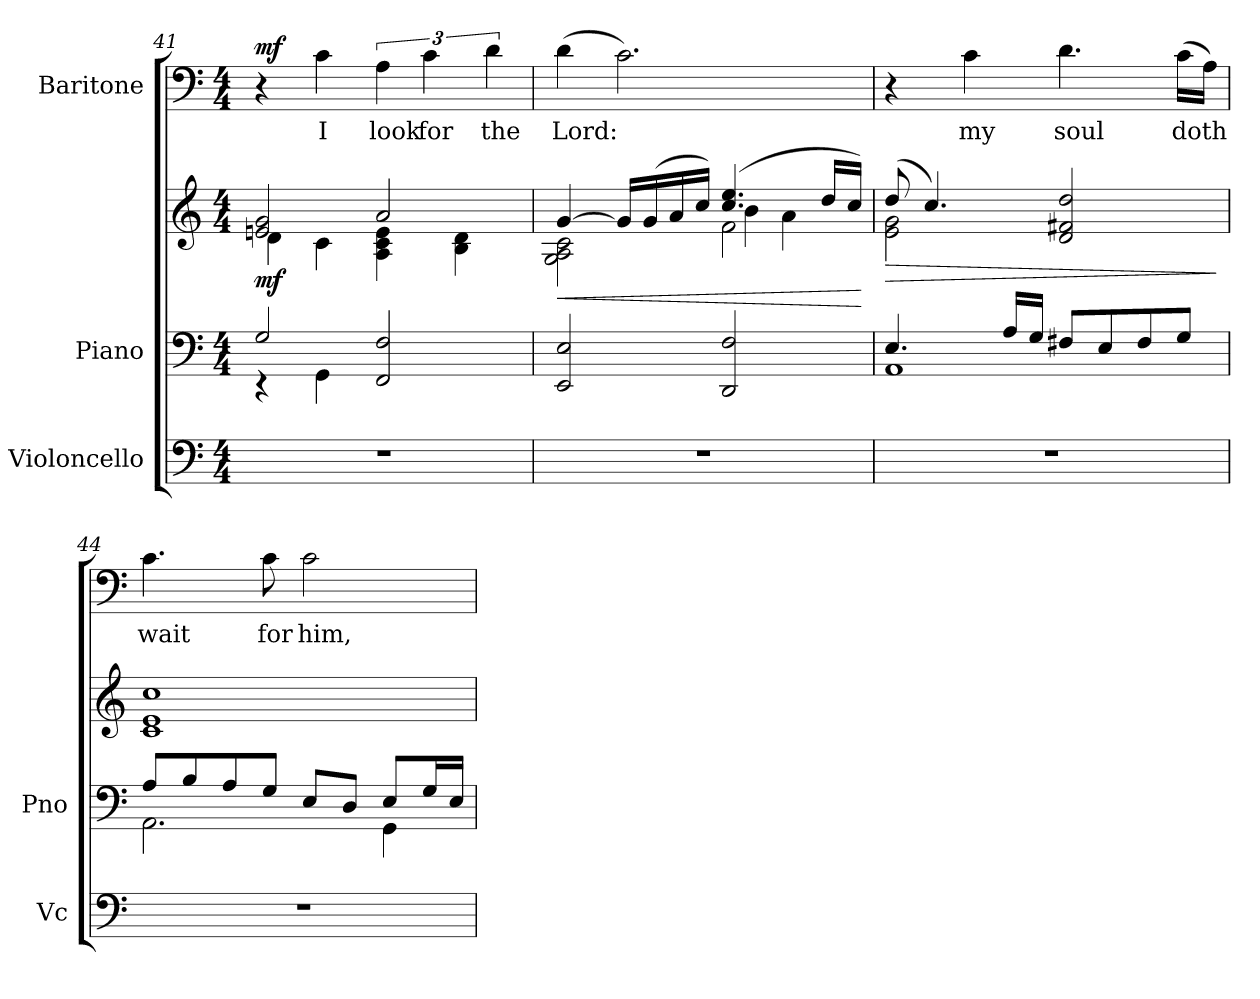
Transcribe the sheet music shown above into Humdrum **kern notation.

**kern	**kern	**kern	**dynam	**kern	**text	**dynam
*part3	*part2	*part2	*part2	*part1	*part1	*part1
*staff4	*staff3	*staff2	*staff2/3	*staff1	*staff1	*staff1
*I"Violoncello	*I"Piano	*	*	*I"Baritone	*	*
*I'Vc	*I'Pno	*	*	*	*	*
*clefF4	*clefF4	*clefG2	*	*clefF4	*	*
*k[]	*k[]	*k[]	*	*k[]	*	*
*M4/4	*M4/4	*M4/4	*	*M4/4	*	*
=41	=41	=41	=41	=41	=41	=41
*	*^	*^	*	*	*	*
!	!	!	!	!	!LO:DY:b	!	!	!LO:DY:a
1r	2G/	4r	2en/ 2g/	4d\	mf	4r	.	mf
!	!	!	!	!	!	!	!LO:LY:b	!
.	.	4GG\	.	4c\	.	4c\	I	.
!	!	!	!	!	!	!	!LO:LY:b	!
.	2FF/ 2F/	2ryy	2a/	4A\ 4c\ 4e\	.	6A\	look	.
!	!	!	!	!	!	!	!LO:LY:b	!
.	.	.	.	.	.	6c\	for	.
.	.	.	.	4B\ 4d\	.	.	.	.
!	!	!	!	!	!	!	!LO:LY:b	!
.	.	.	.	.	.	6d\	the	.
*	*v	*v	*	*	*	*	*	*
*	*	*v	*v	*	*	*	*
!!LO:LB:g=z
=42	=42	=42	=42	=42	=42	=42
!	!	!	!LO:HP:b	!	!LO:LY:b	!
*	*	*^	*	*	*	*
*	*	*	*^	*	*	*	*
1r	2EE/ 2E/	[4g/	2ryy	2G\ 2A\ 2c\	<	(>4d\	Lord:	.
.	.	16g/LL]	.	.	.	2.c\)	.	.
.	.	(>16g/	.	.	.	.	.	.
.	.	16a/	.	.	.	.	.	.
.	.	16cc/JJ)	.	.	.	.	.	.
.	2DD/ 2F/	(>4.cc/ 4.ee/	4b\	2f\	.	.	.	.
.	.	.	4a\	.	.	.	.	.
.	.	16dd/LL	.	.	.	.	.	.
.	.	16cc/JJ)	.	.	.	.	.	.
*	*	*v	*v	*v	*	*	*	*
.	.	.	[	.	.	.
=43	=43	=43	=43	=43	=43	=43
*	*^	*	*	*	*	*
!	!	!	!	!LO:HP:b	!	!	!
*	*	*	*^	*	*	*	*
1r	4.E/	1AA	(>8dd/	2e\ 2g\	>	4r	.	.
.	.	.	4.cc/)	.	.	.	.	.
!	!	!	!	!	!	!	!LO:LY:b	!
.	.	.	.	.	.	4c\	my	.
.	16A/LL	.	.	.	.	.	.	.
.	16G/JJ	.	.	.	.	.	.	.
!	!	!	!	!	!	!	!LO:LY:b	!
.	8F#X/L	.	2d/ 2f#X/ 2dd/	2ryy	.	4.d\	soul	.
.	8E/	.	.	.	.	.	.	.
.	8F#/	.	.	.	.	.	.	.
!	!	!	!	!	!	!	!LO:LY:b	!
.	8G/J	.	.	.	.	(>16c\LL	doth	.
.	.	.	.	.	.	16A\JJ)	.	.
*	*v	*v	*	*	*	*	*	*
*	*	*v	*v	*	*	*	*
.	.	.	]	.	.	.
=44	=44	=44	=44	=44	=44	=44
*	*^	*	*	*	*	*
!	!	!	!	!	!	!LO:LY:b	!
1r	8A/L	2.AA\	1c 1e 1cc	.	4.c\	wait	.
.	8B/	.	.	.	.	.	.
.	8A/	.	.	.	.	.	.
!	!	!	!	!	!	!LO:LY:b	!
.	8G/J	.	.	.	8c\	for	.
!	!	!	!	!	!	!LO:LY:b	!
.	8E/L	.	.	.	2c\	him,	.
.	8D/J	.	.	.	.	.	.
.	8E/L	4GG\	.	.	.	.	.
.	16G/L	.	.	.	.	.	.
.	16E/JJ	.	.	.	.	.	.
*	*v	*v	*	*	*	*	*
=	=	=	=	=	=	=
*-	*-	*-	*-	*-	*-	*-
